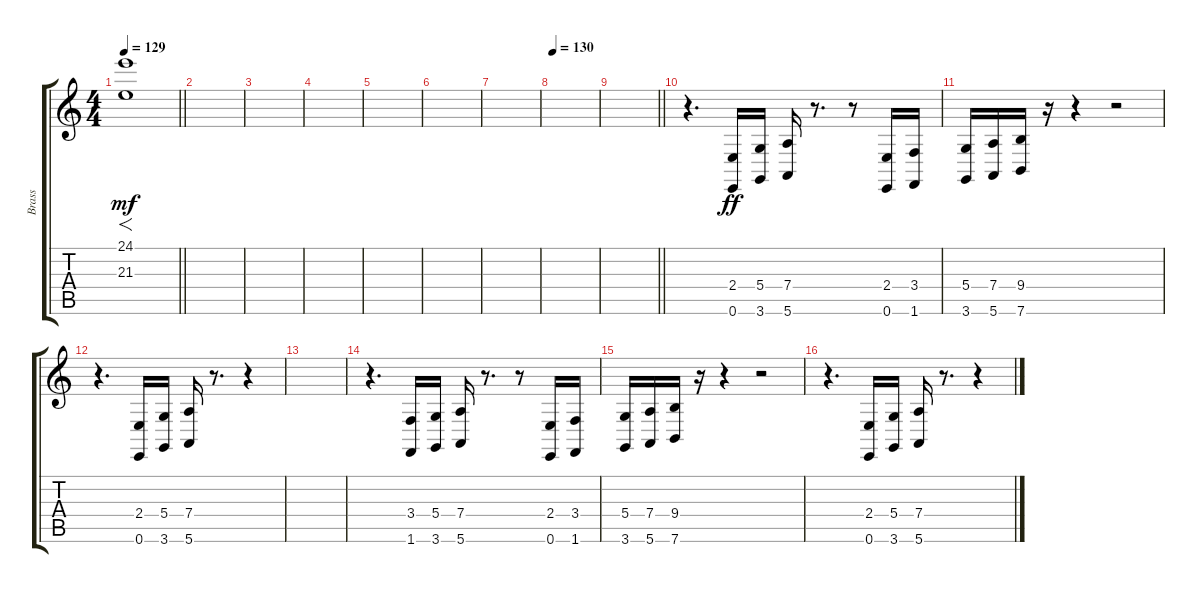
\track ("Brass" "Brass") {instrument frenchhorn}
\staff {score tabs}
\tuning (E4 B3 G3 D3 A2 E2) {hide}
\ts (4 4)
\tempo 129
\clef g2
\barLineRight lightlight
\ks c
(24.1 21.3).1{f dy mf instrument stringensemble1} |
|
|
|
|
|
|
\tempo 130
|
\barLineRight lightlight
|
r.4{d} (2.4 0.6).16{dy ff} (5.4 3.6).16 (7.4 5.6).16 r.8{d} r.8 (2.4 0.6).16 (3.4 1.6).16 |
(5.4 3.6).16 (7.4 5.6).16 (9.4 7.6).16 r.16 r.4 r.2 |
r.4{d} (2.4 0.6).16 (5.4 3.6).16 (7.4 5.6).16 r.8{d} r.4 |
|
r.4{d} (3.4 1.6).16 (5.4 3.6).16 (7.4 5.6).16 r.8{d} r.8 (2.4 0.6).16 (3.4 1.6).16 |
(5.4 3.6).16 (7.4 5.6).16 (9.4 7.6).16 r.16 r.4 r.2 |
r.4{d} (2.4 0.6).16 (5.4 3.6).16 (7.4 5.6).16 r.8{d} r.4{volume 0}
